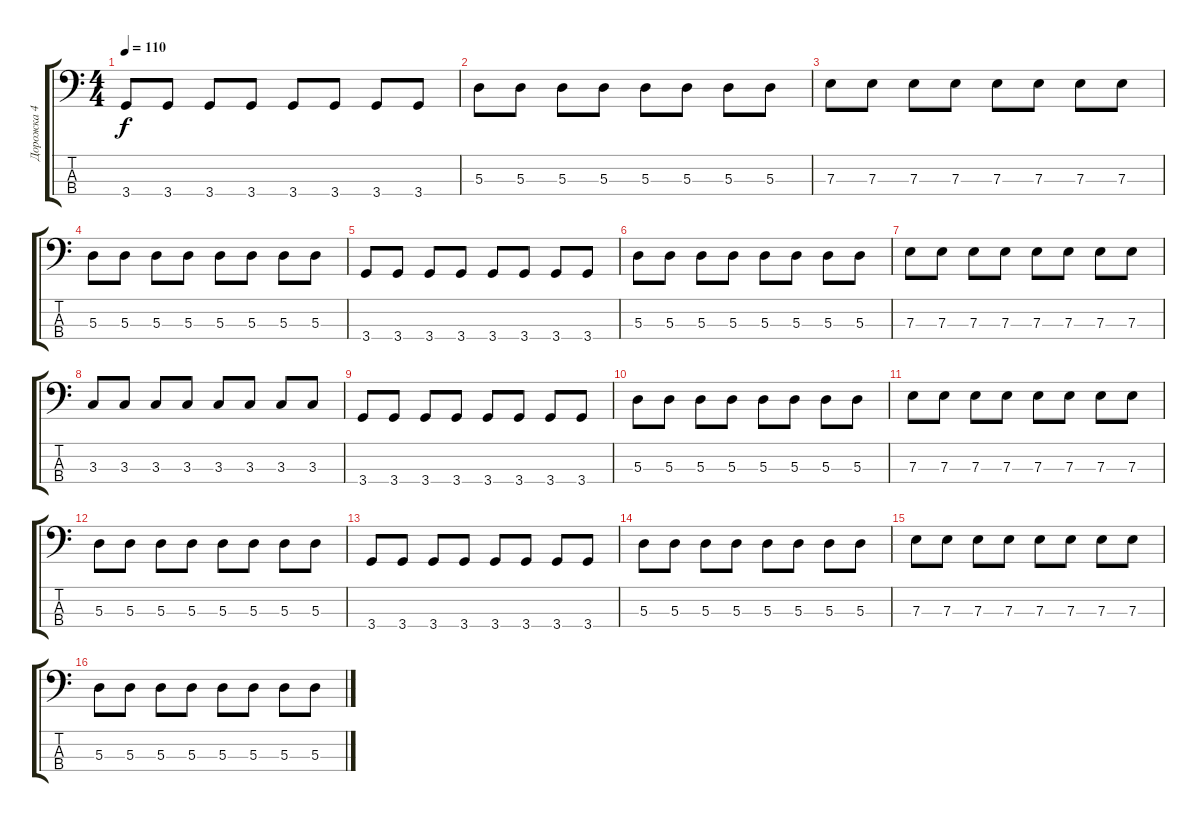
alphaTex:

\track ("Дорожка 4" "Дорожка 4") {solo instrument electricbassfinger}
\staff {score tabs}
\tuning (G2 D2 A1 E1) {hide}
\ts (4 4)
\tempo 110
\clef f4
\ks c
3.4.8{dy f} 3.4.8 3.4.8 3.4.8 3.4.8 3.4.8 3.4.8 3.4.8 |
5.3.8 5.3.8 5.3.8 5.3.8 5.3.8 5.3.8 5.3.8 5.3.8 |
7.3.8 7.3.8 7.3.8 7.3.8 7.3.8 7.3.8 7.3.8 7.3.8 |
5.3.8 5.3.8 5.3.8 5.3.8 5.3.8 5.3.8 5.3.8 5.3.8 |
3.4.8 3.4.8 3.4.8 3.4.8 3.4.8 3.4.8 3.4.8 3.4.8 |
5.3.8 5.3.8 5.3.8 5.3.8 5.3.8 5.3.8 5.3.8 5.3.8 |
7.3.8 7.3.8 7.3.8 7.3.8 7.3.8 7.3.8 7.3.8 7.3.8 |
3.3.8 3.3.8 3.3.8 3.3.8 3.3.8 3.3.8 3.3.8 3.3.8 |
3.4.8 3.4.8 3.4.8 3.4.8 3.4.8 3.4.8 3.4.8 3.4.8 |
5.3.8 5.3.8 5.3.8 5.3.8 5.3.8 5.3.8 5.3.8 5.3.8 |
7.3.8 7.3.8 7.3.8 7.3.8 7.3.8 7.3.8 7.3.8 7.3.8 |
5.3.8 5.3.8 5.3.8 5.3.8 5.3.8 5.3.8 5.3.8 5.3.8 |
3.4.8 3.4.8 3.4.8 3.4.8 3.4.8 3.4.8 3.4.8 3.4.8 |
5.3.8 5.3.8 5.3.8 5.3.8 5.3.8 5.3.8 5.3.8 5.3.8 |
7.3.8 7.3.8 7.3.8 7.3.8 7.3.8 7.3.8 7.3.8 7.3.8 |
5.3.8 5.3.8 5.3.8 5.3.8 5.3.8 5.3.8 5.3.8 5.3.8
